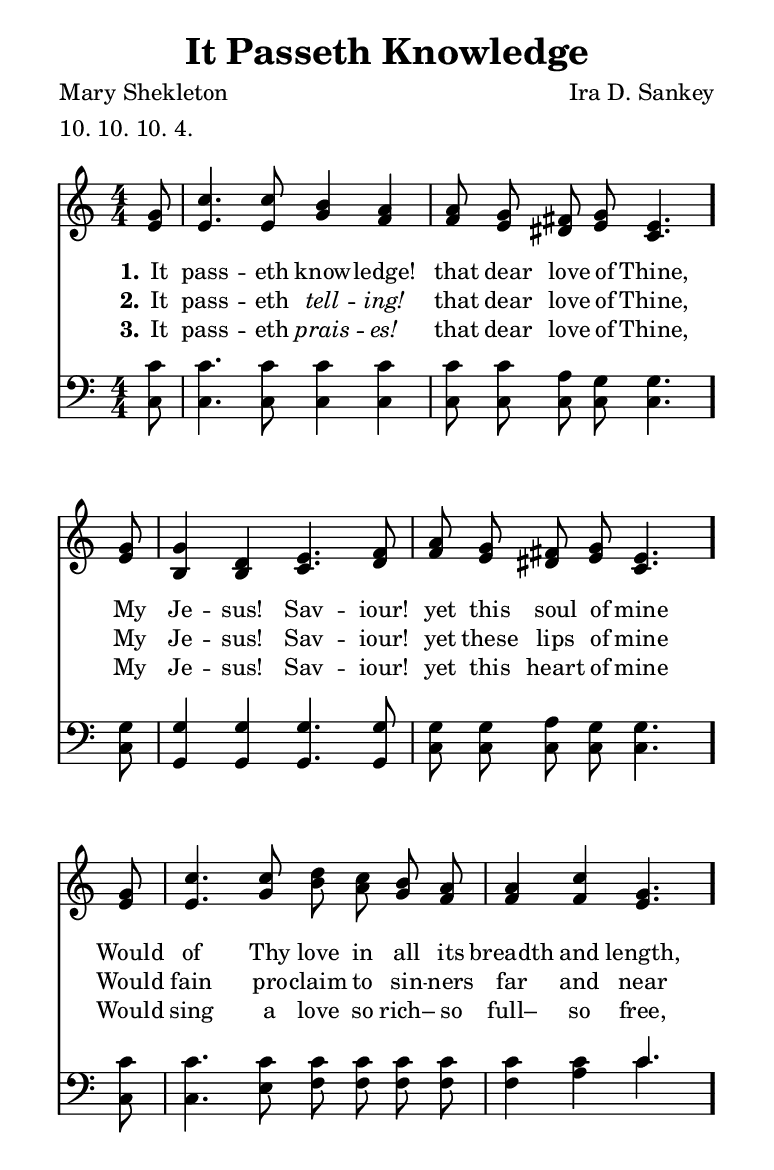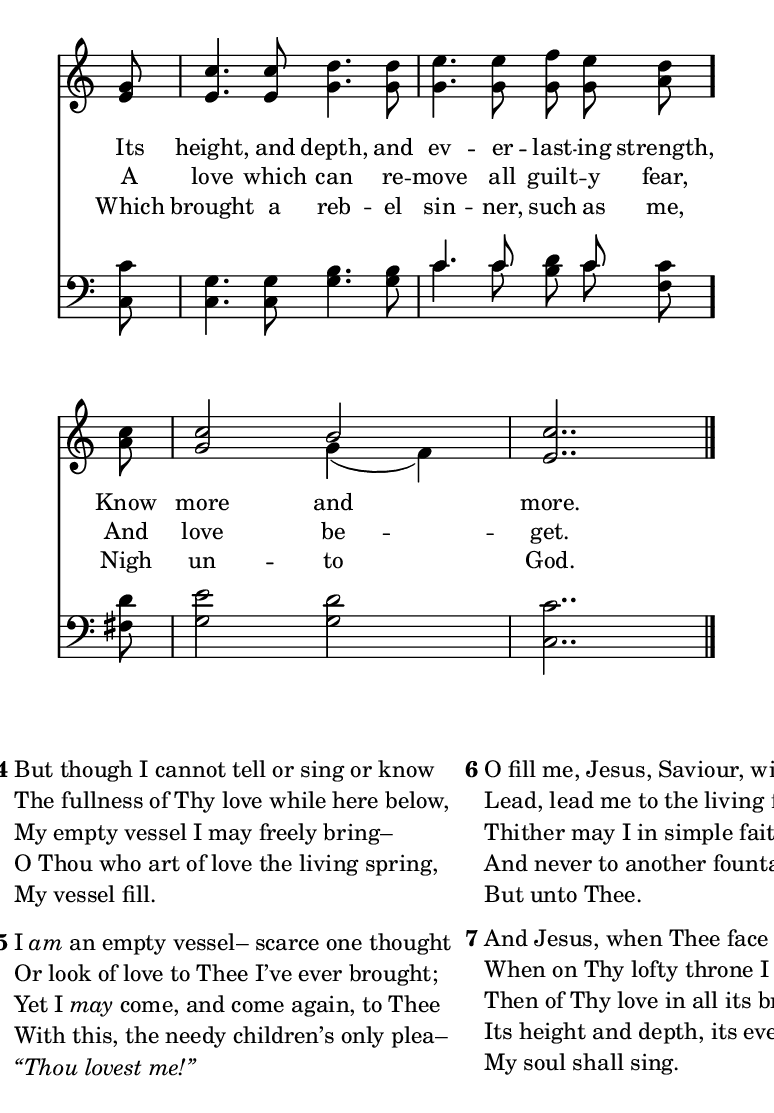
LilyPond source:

\include "common/global.ily"
\paper {
  \include "common/paper.ily"
  ragged-last-bottom = ##t
}

\header{
  hymnnumber = "229"
  title = "It Passeth Knowledge"
  tunename = ""
  meter = "10. 10. 10. 4."
  poet = "Mary Shekleton"
  composer = "Ira D. Sankey"
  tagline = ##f
}

global = {
  \include "common/overrides.ily"
  \override Staff.TimeSignature.style = #'numbered
  \time 4/4
  \override Score.MetronomeMark.transparent = ##t % hide all fermata changes too
  \tempo 4=80
  \key c \major
  \partial 8
  \autoBeamOff
}

patternA = { c8 | c4. c8 c4 c | c8 c c c c4. }
patternB = { c8 | c4 c c4. c8 | c c c c c4. }
patternC = { c8 | c4. c8 c c c c | c4 c c4. }
patternD = { c8 | c4. c8 c4. c8 | c4. c8 c c c }
patternE = { c8 | c2 c2 | c2.. }

notesSoprano = {
\global
\relative c'' {

  g8 | c4. c8 b4 a | a8 g fis g e4.
  g8 | g4 d e4. f8 | a g fis g e4.
  g8 | c4. c8 d c b a | a4 c g4.
  g8 | c4. c8 d4. d8 | e4. e8 f e d
  c8 | c2 b2 | c2..

  \bar "|."

}
}

notesAlto = {
\global
\relative e' {

  \changePitch \patternA { e | e e g f | f e dis e c }
  \changePitch \patternB { e | b b c d | f e dis e c }
  \changePitch \patternC { e | e g b a g f | f f e }
  \changePitch \patternD { e | e e g g | g g g g a }
  a8 | g2 g4( f) e2..

}
}

notesTenor = {
\global
\relative a {

  \changePitch \patternA { c | c c c c | c c a g g }
  \changePitch \patternB { g | g g g g | g g a g g }
  \changePitch \patternC { c | c c c c c c | c c c }
  \changePitch \patternD { c | g g b b | c c d c c }
  \changePitch \patternE { d | e d | c }

}
}

notesBass = {
\global
\relative f {

  \changePitch \patternA { c | c c c c | c c c c c }
  \changePitch \patternB { c | g g g g | c c c c c }
  \changePitch \patternC { c | c e f f f f | f a c }
  \changePitch \patternD { c, | c c g' g | c c b c f, }
  \changePitch \patternE { fis | g g | c, }

}
}

wordsA = \lyricmode {
\set stanza = "1."

It pass -- eth know -- ledge! that dear love of Thine, \bar "."
My Je -- sus! Sav -- iour! yet this soul of mine \bar "."
Would of Thy love in all its breadth and length, \bar "."
Its height, and depth, and ev -- er -- last -- ing strength, \bar "."
Know more and more. \bar "."

}

wordsB = \lyricmode {
\set stanza = "2."

It pass -- eth \italicsOn tell -- ing! \italicsOff that dear love of Thine,
My Je -- sus! Sav -- iour! yet these lips of mine
Would fain pro -- claim to sin -- ners far and near
A love which can re -- move all guilt -- y fear,
And love be -- get.

}

wordsC = \lyricmode {
\set stanza = "3."

It pass -- eth \italicsOn prais -- es! \italicsOff that dear love of Thine,
My Je -- sus! Sav -- iour! yet this heart of mine
Would sing a love so rich– so full– so free,
Which brought a reb -- el sin -- ner, such as me,
Nigh un -- to God.

}

wordsD = \markuplist {

\line { But though I cannot tell or sing or know }
\line { The fullness of Thy love while here below, }
\line { My empty vessel I may freely bring– }
\line { O Thou who art of love the living spring, }
\line { My vessel fill. }

}

wordsE = \markuplist {

\line { I \italic am an empty vessel– scarce one thought }
\line { Or look of love to Thee I’ve ever brought; }
\line { Yet I \italic may come, and come again, to Thee }
\line { With this, the needy children’s only plea– }
% `\italic { }` would get stripped in getlyrics
\line { \italic “Thou \italic lovest \italic me!” }

}

wordsF = \markuplist {

\line { O fill me, Jesus, Saviour, with Thy love; }
\line { Lead, lead me to the living fount above! }
\line { Thither may I in simple faith draw nigh, }
\line { And never to another fountain fly, }
\line { But unto Thee. }

}

wordsG = \markuplist {

\line { And Jesus, when Thee face to face I see, }
\line { When on Thy lofty throne I sit with Thee; }
\line { Then of Thy love in all its breadth and length, }
\line { Its height and depth, its everlasting strength }
\line { My soul shall sing. }

}

\score {
  \context ChoirStaff <<
    \context Staff = upper <<
      \set ChoirStaff.systemStartDelimiter = #'SystemStartBar
      \partcombine #'(2 . 9) \notesSoprano \notesAlto
      \context NullVoice = sopranos { \voiceOne << \notesSoprano >> }
      \context NullVoice = altos { \voiceTwo << \notesAlto >> }
      \context Lyrics = one   \lyricsto sopranos \wordsA
      \context Lyrics = two   \lyricsto sopranos \wordsB
      \context Lyrics = three \lyricsto sopranos \wordsC
    >>
    \context Staff = men <<
      \clef bass
      \partcombine #'(2 . 9) \notesTenor \notesBass
      \context NullVoice = tenors { \voiceOne << \notesTenor >> }
      \context NullVoice = basses { \voiceTwo << \notesBass >> }
    >>
  >>
  \layout {
    \include "common/layout.ily"
  }
  \midi{
    \include "common/midi.ily"
  }
}

\noPageBreak

\markup { \fill-line {
  \hspace #0.1
  \column {
  \line{ \bold 4 \column { \wordsD } } \combine \null \vspace #0.4
  \line{ \bold 5 \column { \wordsE } }
  }
  \hspace #0.1
  \column {
  \line{ \bold 6 \column { \wordsF } } \combine \null \vspace #0.4
  \line{ \bold 7 \column { \wordsG } }
  }
  \hspace #0.1
} }

\version "2.19.49"  % necessary for upgrading to future LilyPond versions.

% vi:set et ts=2 sw=2 ai nocindent syntax=lilypond:
